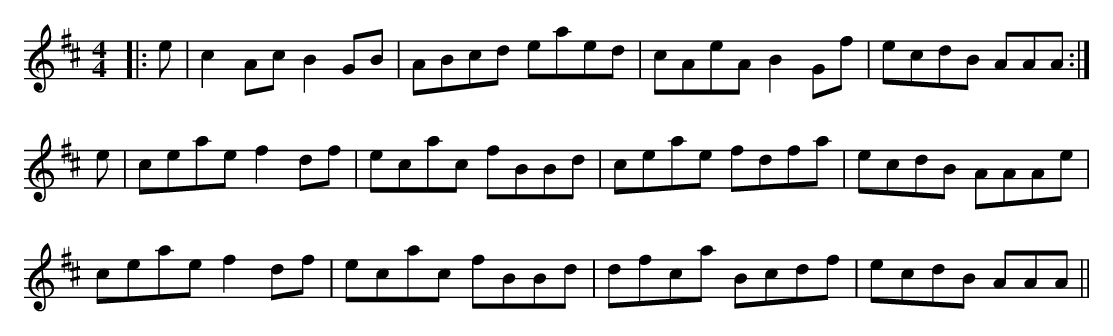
X:1
M:4/4
K:Amix
|:e|c2 Ac B2GB|ABcd eaed|cAeA B2Gf|ecdB AAA:|
e|ceae f2df|ecac fBBd|ceae fdfa|ecdB AAAe|
ceae f2df|ecac fBBd|dfca Bcdf|ecdB AAA||
